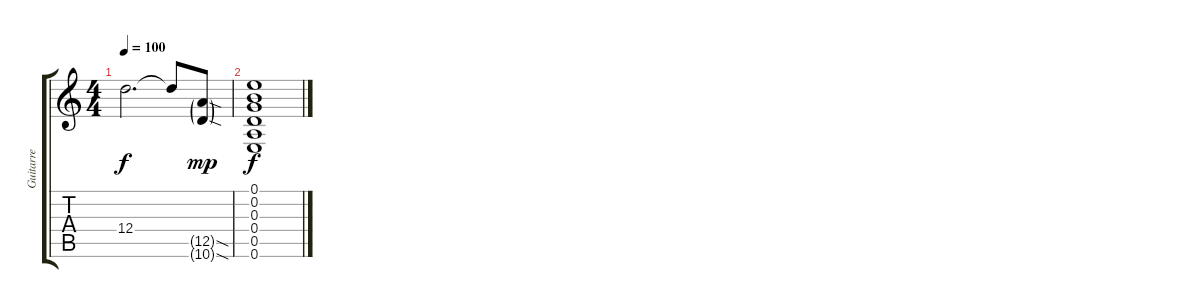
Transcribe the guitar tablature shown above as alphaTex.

\track ("Guitarre" "Guitarre") {instrument distortionguitar}
\staff {score tabs}
\tuning (E4 B3 G3 D3 A2 E2) {hide}
\ts (4 4)
\tempo 100
\clef g2
\ks c
12.4{t}.2{d dy f volume 8} 12.4{t}.8 (12.5{sod g} 10.6{sod g}).8{dy mp} |
(0.1 0.2 0.3 0.4 0.5 0.6).1{dy f volume 16 balance 8 instrument breathnoise}
